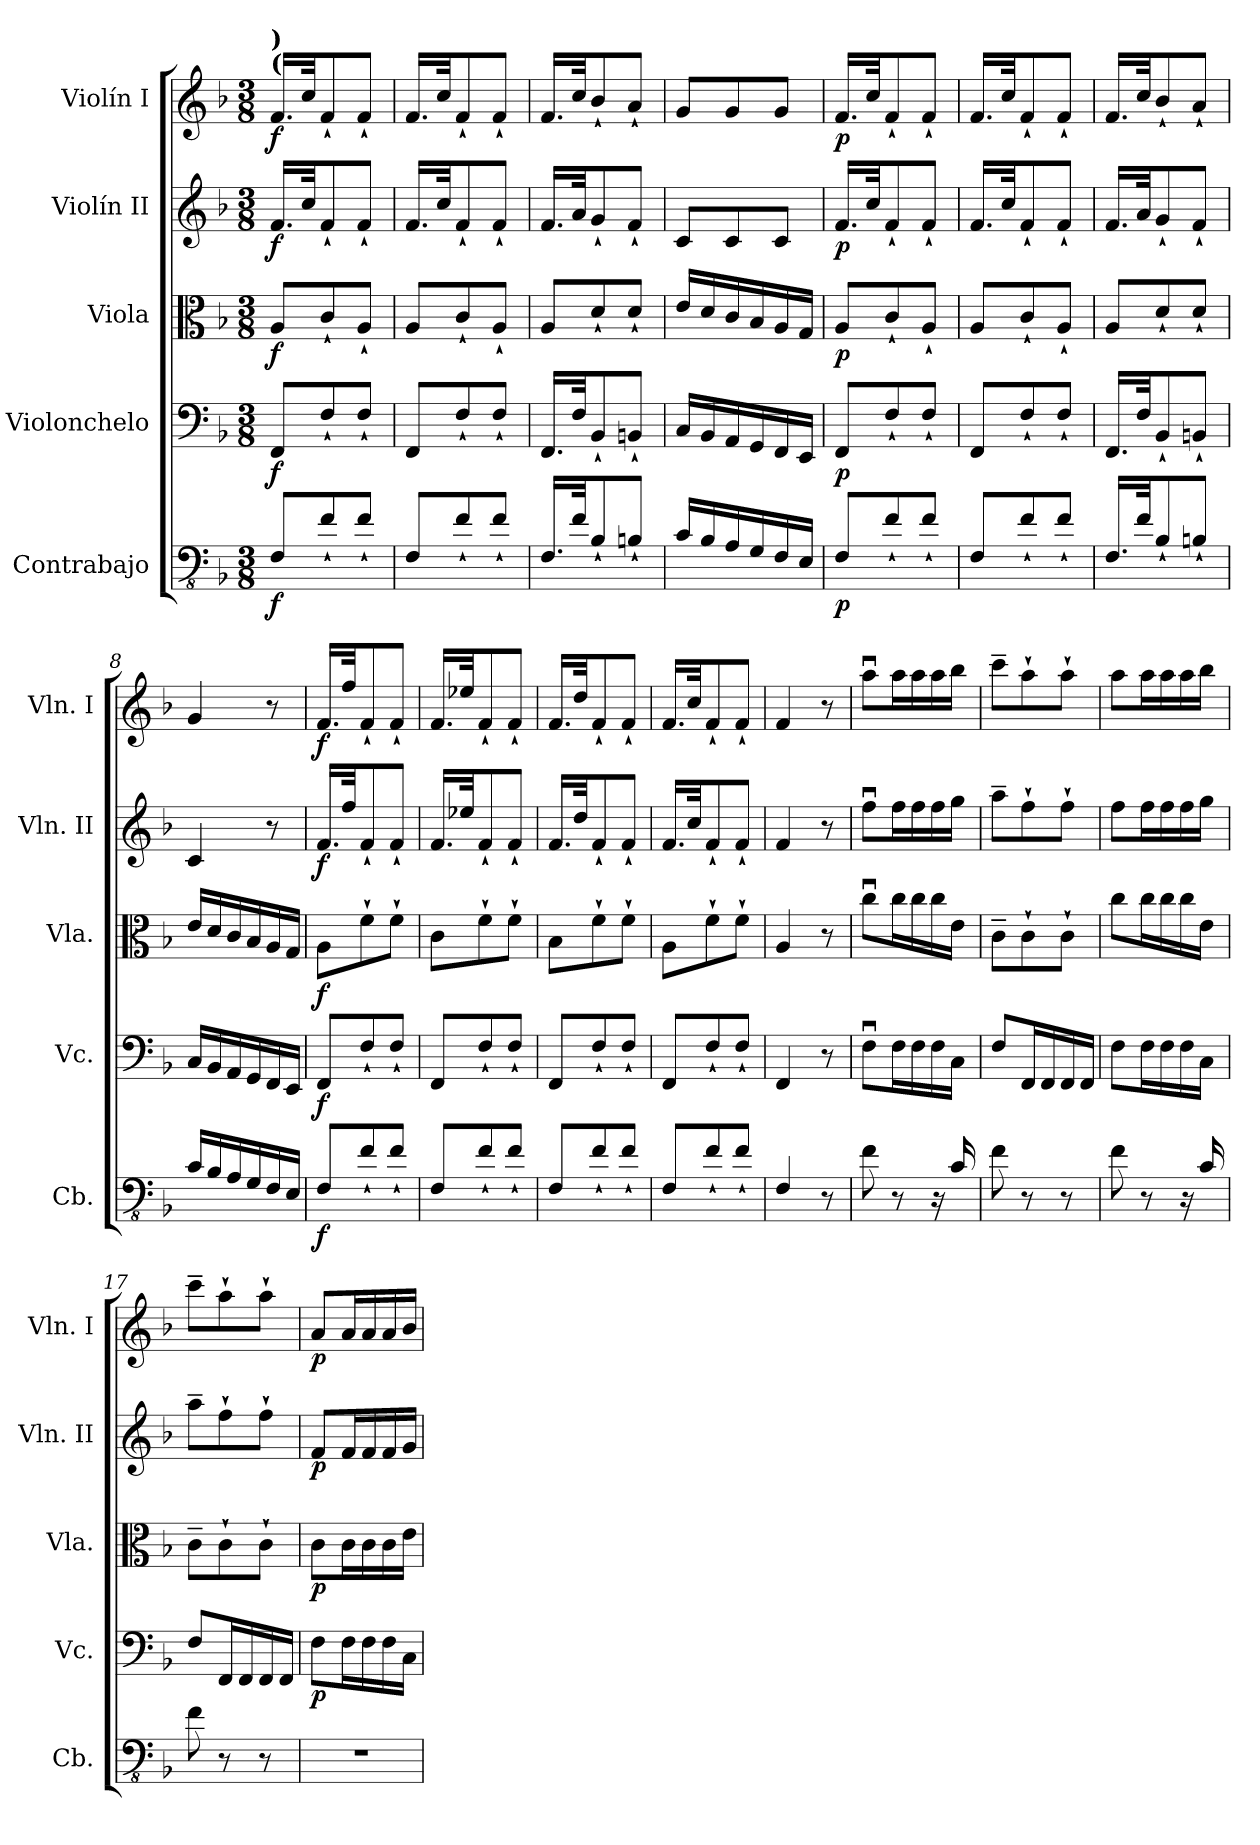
**kern	**dynam	**kern	**dynam	**kern	**dynam	**kern	**dynam	**kern	**dynam
*part5	*part5	*part4	*part4	*part3	*part3	*part2	*part2	*part1	*part1
*staff5	*staff5	*staff4	*staff4	*staff3	*staff3	*staff2	*staff2	*staff1	*staff1
*I"Contrabajo	*	*I"Violonchelo	*	*I"Viola	*	*I"Violín II	*	*I"Violín I	*
*I'Cb.	*	*I'Vc.	*	*I'Vla.	*	*I'Vln. II	*	*I'Vln. I	*
*clefFv4	*	*clefF4	*	*clefC3	*	*clefG2	*	*clefG2	*
*ITrd7c12	*	*	*	*	*	*	*	*	*
*k[b-]	*	*k[b-]	*	*k[b-]	*	*k[b-]	*	*k[b-]	*
*M3/8	*	*M3/8	*	*M3/8	*	*M3/8	*	*M3/8	*
*MM75	*	*MM75	*	*MM75	*	*MM75	*	*MM75	*
=1	=1	=1	=1	=1	=1	=1	=1	=1	=1
!	!	!	!	!	!	!	!	!LO:TX:a:B:t=(	!
!	!	!	!	!	!	!	!	!LO:TX:a:B:t=)	!
!	!LO:DY:b	!	!LO:DY:b	!	!LO:DY:b	!	!LO:DY:b	!	!LO:DY:b
8FFF/L	f	8FF/L	f	8A/L	f	16.f/LL	f	16.f/LL	f
.	.	.	.	.	.	32cc/JK	.	32cc/JK	.
8FF`/	.	8F`/	.	8c`/	.	8f`/	.	8f`/	.
8FF`/J	.	8F`/J	.	8A`/J	.	8f`/J	.	8f`/J	.
=2	=2	=2	=2	=2	=2	=2	=2	=2	=2
8FFF/L	.	8FF/L	.	8A/L	.	16.f/LL	.	16.f/LL	.
.	.	.	.	.	.	32cc/JK	.	32cc/JK	.
8FF`/	.	8F`/	.	8c`/	.	8f`/	.	8f`/	.
8FF`/J	.	8F`/J	.	8A`/J	.	8f`/J	.	8f`/J	.
=3	=3	=3	=3	=3	=3	=3	=3	=3	=3
16.FFF/LL	.	16.FF/LL	.	8A/L	.	16.f/LL	.	16.f/LL	.
32FF/JK	.	32F/JK	.	.	.	32a/JK	.	32cc/JK	.
8BBB-`/	.	8BB-`/	.	8d`/	.	8g`/	.	8b-`/	.
8BBBn`/J	.	8BBn`/J	.	8d`/J	.	8f`/J	.	8a`/J	.
=4	=4	=4	=4	=4	=4	=4	=4	=4	=4
16CC/LL	.	16C/LL	.	16e/LL	.	8c/L	.	8g/L	.
16BBB-i/	.	16BB-i/	.	16d/	.	.	.	.	.
16AAA/	.	16AA/	.	16c/	.	8c/	.	8g/	.
16GGG/	.	16GG/	.	16B-/	.	.	.	.	.
16FFF/	.	16FF/	.	16A/	.	8c/J	.	8g/J	.
16EEE/JJ	.	16EE/JJ	.	16G/JJ	.	.	.	.	.
=5	=5	=5	=5	=5	=5	=5	=5	=5	=5
!	!LO:DY:b	!	!LO:DY:b	!	!LO:DY:b	!	!LO:DY:b	!	!LO:DY:b
8FFF/L	p	8FF/L	p	8A/L	p	16.f/LL	p	16.f/LL	p
.	.	.	.	.	.	32cc/JK	.	32cc/JK	.
8FF`/	.	8F`/	.	8c`/	.	8f`/	.	8f`/	.
8FF`/J	.	8F`/J	.	8A`/J	.	8f`/J	.	8f`/J	.
=6	=6	=6	=6	=6	=6	=6	=6	=6	=6
8FFF/L	.	8FF/L	.	8A/L	.	16.f/LL	.	16.f/LL	.
.	.	.	.	.	.	32cc/JK	.	32cc/JK	.
8FF`/	.	8F`/	.	8c`/	.	8f`/	.	8f`/	.
8FF`/J	.	8F`/J	.	8A`/J	.	8f`/J	.	8f`/J	.
!!LO:LB:g=z
=7	=7	=7	=7	=7	=7	=7	=7	=7	=7
16.FFF/LL	.	16.FF/LL	.	8A/L	.	16.f/LL	.	16.f/LL	.
32FF/JK	.	32F/JK	.	.	.	32a/JK	.	32cc/JK	.
8BBB-`/	.	8BB-`/	.	8d`/	.	8g`/	.	8b-`/	.
8BBBn`/J	.	8BBn`/J	.	8d`/J	.	8f`/J	.	8a`/J	.
=8	=8	=8	=8	=8	=8	=8	=8	=8	=8
16CC/LL	.	16C/LL	.	16e/LL	.	4c/	.	4g/	.
16BBB-i/	.	16BB-i/	.	16d/	.	.	.	.	.
16AAA/	.	16AA/	.	16c/	.	.	.	.	.
16GGG/	.	16GG/	.	16B-/	.	.	.	.	.
16FFF/	.	16FF/	.	16A/	.	8r	.	8r	.
16EEE/JJ	.	16EE/JJ	.	16G/JJ	.	.	.	.	.
=9	=9	=9	=9	=9	=9	=9	=9	=9	=9
!	!LO:DY:b	!	!LO:DY:b	!	!LO:DY:b	!	!LO:DY:b	!	!LO:DY:b
8FFF/L	f	8FF/L	f	8A\L	f	16.f/LL	f	16.f/LL	f
.	.	.	.	.	.	32ff/JK	.	32ff/JK	.
8FF`/	.	8F`/	.	8f`\	.	8f`/	.	8f`/	.
8FF`/J	.	8F`/J	.	8f`\J	.	8f`/J	.	8f`/J	.
=10	=10	=10	=10	=10	=10	=10	=10	=10	=10
8FFF/L	.	8FF/L	.	8c\L	.	16.f/LL	.	16.f/LL	.
.	.	.	.	.	.	32ee-X/JK	.	32ee-X/JK	.
8FF`/	.	8F`/	.	8f`\	.	8f`/	.	8f`/	.
8FF`/J	.	8F`/J	.	8f`\J	.	8f`/J	.	8f`/J	.
=11	=11	=11	=11	=11	=11	=11	=11	=11	=11
8FFF/L	.	8FF/L	.	8B-\L	.	16.f/LL	.	16.f/LL	.
.	.	.	.	.	.	32dd/JK	.	32dd/JK	.
8FF`/	.	8F`/	.	8f`\	.	8f`/	.	8f`/	.
8FF`/J	.	8F`/J	.	8f`\J	.	8f`/J	.	8f`/J	.
=12	=12	=12	=12	=12	=12	=12	=12	=12	=12
8FFF/L	.	8FF/L	.	8A\L	.	16.f/LL	.	16.f/LL	.
.	.	.	.	.	.	32cc/JK	.	32cc/JK	.
8FF`/	.	8F`/	.	8f`\	.	8f`/	.	8f`/	.
8FF`/J	.	8F`/J	.	8f`\J	.	8f`/J	.	8f`/J	.
=13	=13	=13	=13	=13	=13	=13	=13	=13	=13
4FFF/	.	4FF/	.	4A/	.	4f/	.	4f/	.
8r	.	8r	.	8r	.	8r	.	8r	.
!!LO:PB:g=z
=14	=14	=14	=14	=14	=14	=14	=14	=14	=14
8FF\	.	8Fu\L	.	8ccu\L	.	8ffu\L	.	8aau\L	.
8r	.	16F\L	.	16cc\L	.	16ff\L	.	16aa\L	.
.	.	16F\	.	16cc\	.	16ff\	.	16aa\	.
16r	.	16F\	.	16cc\	.	16ff\	.	16aa\	.
16CC/	.	16C\JJ	.	16e\JJ	.	16gg\JJ	.	16bb-\JJ	.
=15	=15	=15	=15	=15	=15	=15	=15	=15	=15
8FF\	.	8F/L	.	8c~\L	.	8aa~\L	.	8ccc~\L	.
8r	.	16FF/L	.	8c`\	.	8ff`\	.	8aa`\	.
.	.	16FF/	.	.	.	.	.	.	.
8r	.	16FF/	.	8c`\J	.	8ff`\J	.	8aa`\J	.
.	.	16FF/JJ	.	.	.	.	.	.	.
=16	=16	=16	=16	=16	=16	=16	=16	=16	=16
8FF\	.	8F\L	.	8cc\L	.	8ff\L	.	8aa\L	.
8r	.	16F\L	.	16cc\L	.	16ff\L	.	16aa\L	.
.	.	16F\	.	16cc\	.	16ff\	.	16aa\	.
16r	.	16F\	.	16cc\	.	16ff\	.	16aa\	.
16CC/	.	16C\JJ	.	16e\JJ	.	16gg\JJ	.	16bb-\JJ	.
=17	=17	=17	=17	=17	=17	=17	=17	=17	=17
8FF\	.	8F/L	.	8c~\L	.	8aa~\L	.	8ccc~\L	.
8r	.	16FF/L	.	8c`\	.	8ff`\	.	8aa`\	.
.	.	16FF/	.	.	.	.	.	.	.
8r	.	16FF/	.	8c`\J	.	8ff`\J	.	8aa`\J	.
.	.	16FF/JJ	.	.	.	.	.	.	.
=18	=18	=18	=18	=18	=18	=18	=18	=18	=18
!	!	!	!LO:DY:b	!	!LO:DY:b	!	!LO:DY:b	!	!LO:DY:b
4.r	.	8F\L	p	8c\L	p	8f/L	p	8a/L	p
.	.	16F\L	.	16c\L	.	16f/L	.	16a/L	.
.	.	16F\	.	16c\	.	16f/	.	16a/	.
.	.	16F\	.	16c\	.	16f/	.	16a/	.
.	.	16C\JJ	.	16e\JJ	.	16g/JJ	.	16b-/JJ	.
=	=	=	=	=	=	=	=	=	=
*-	*-	*-	*-	*-	*-	*-	*-	*-	*-
